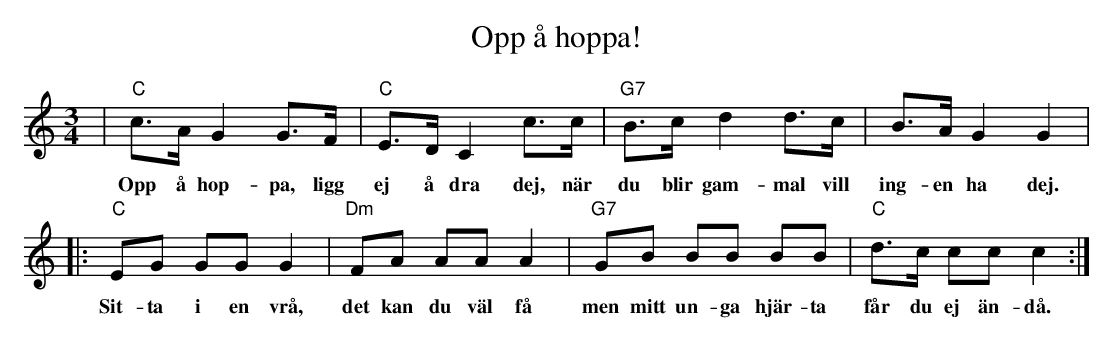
X:1
T: Opp \aa hoppa!
M: 3/4
L: 1/8
K: C
| "C"c>A G2 G>F | "C"E>D C2 c>c | "G7"B>c d2 d>c | B>A G2 G2 |
w: Opp \aa hop-pa, ligg ej \aa dra dej, n\"ar du blir gam-mal vill ing-en ha dej.
|:"C"EG GG G2 | "Dm"FA AA A2 | "G7"GB BB BB | "C"d>c cc c2 :|
w: Sit-ta i en vr\aa, det kan du v\"al f\aa men mitt un-ga hj\"ar-ta f\aar du ej \"an-d\aa.
